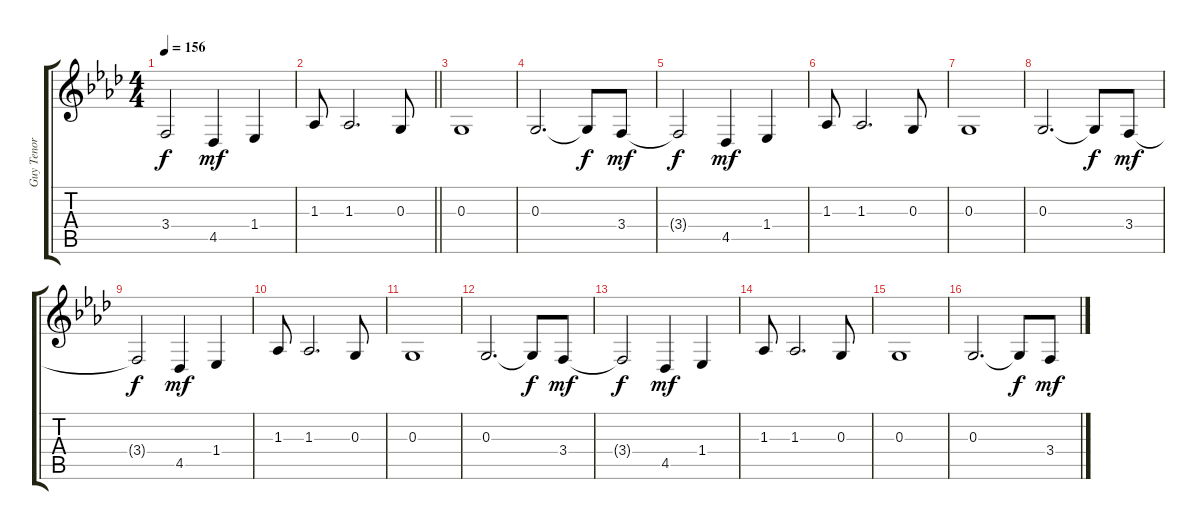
\track ("Guy Tenor" "Guy Tenor") {instrument choiraahs}
\staff {score tabs}
\tuning (E4 B3 G3 D3 A2 E2) {hide}
\ts (4 4)
\tempo 156
\clef g2
\ks fminor
3.4{t}.2{dy f} 4.5.4{dy mf} 1.4.4 |
\barLineRight lightlight
1.3.8 1.3.2{d} 0.3.8 |
0.3.1 |
0.3.2{d} 0.3{t}.8{dy f} 3.4.8{dy mf} |
3.4{t}.2{dy f} 4.5.4{dy mf} 1.4.4 |
1.3.8 1.3.2{d} 0.3.8 |
0.3.1 |
0.3.2{d} 0.3{t}.8{dy f} 3.4.8{dy mf} |
3.4{t}.2{dy f} 4.5.4{dy mf} 1.4.4 |
1.3.8 1.3.2{d} 0.3.8 |
0.3.1 |
0.3.2{d} 0.3{t}.8{dy f} 3.4.8{dy mf} |
3.4{t}.2{dy f} 4.5.4{dy mf} 1.4.4 |
1.3.8 1.3.2{d} 0.3.8 |
0.3.1 |
0.3.2{d} 0.3{t}.8{dy f} 3.4.8{dy mf}
